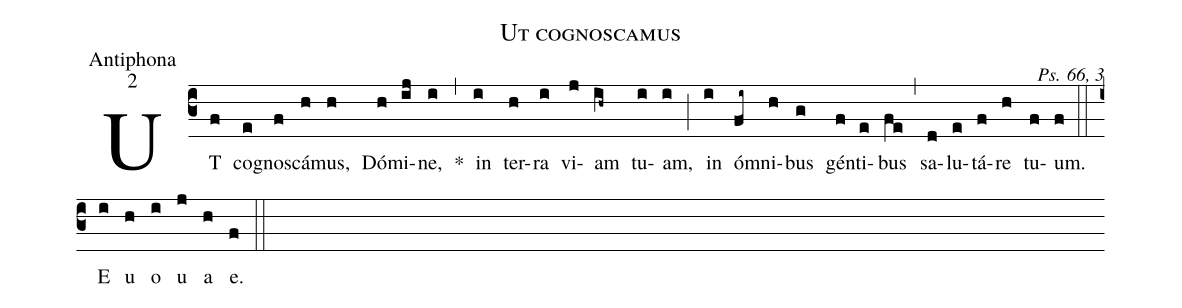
name:Ut cognoscamus;
office-part:Antiphona;
mode:2;
commentary:Ps. 66, 3;
%%
(c3) UT(f) cog(e)nos(f)cá(h)mus,(h) Dó(h)mi(ij)ne,(i) *(,) in(i) ter(h)ra(i) vi(j)am(ih~) tu(i)am,(i) (;) in(i) óm(fi~)ni(h)bus(g) gén(f)ti(e)bus(fe) (,) sa(d)lu(e)tá(f)re(h) tu(f)um.(f) (::) E(i) u(h) o(i) u(j) a(h) e.(f) (::)
